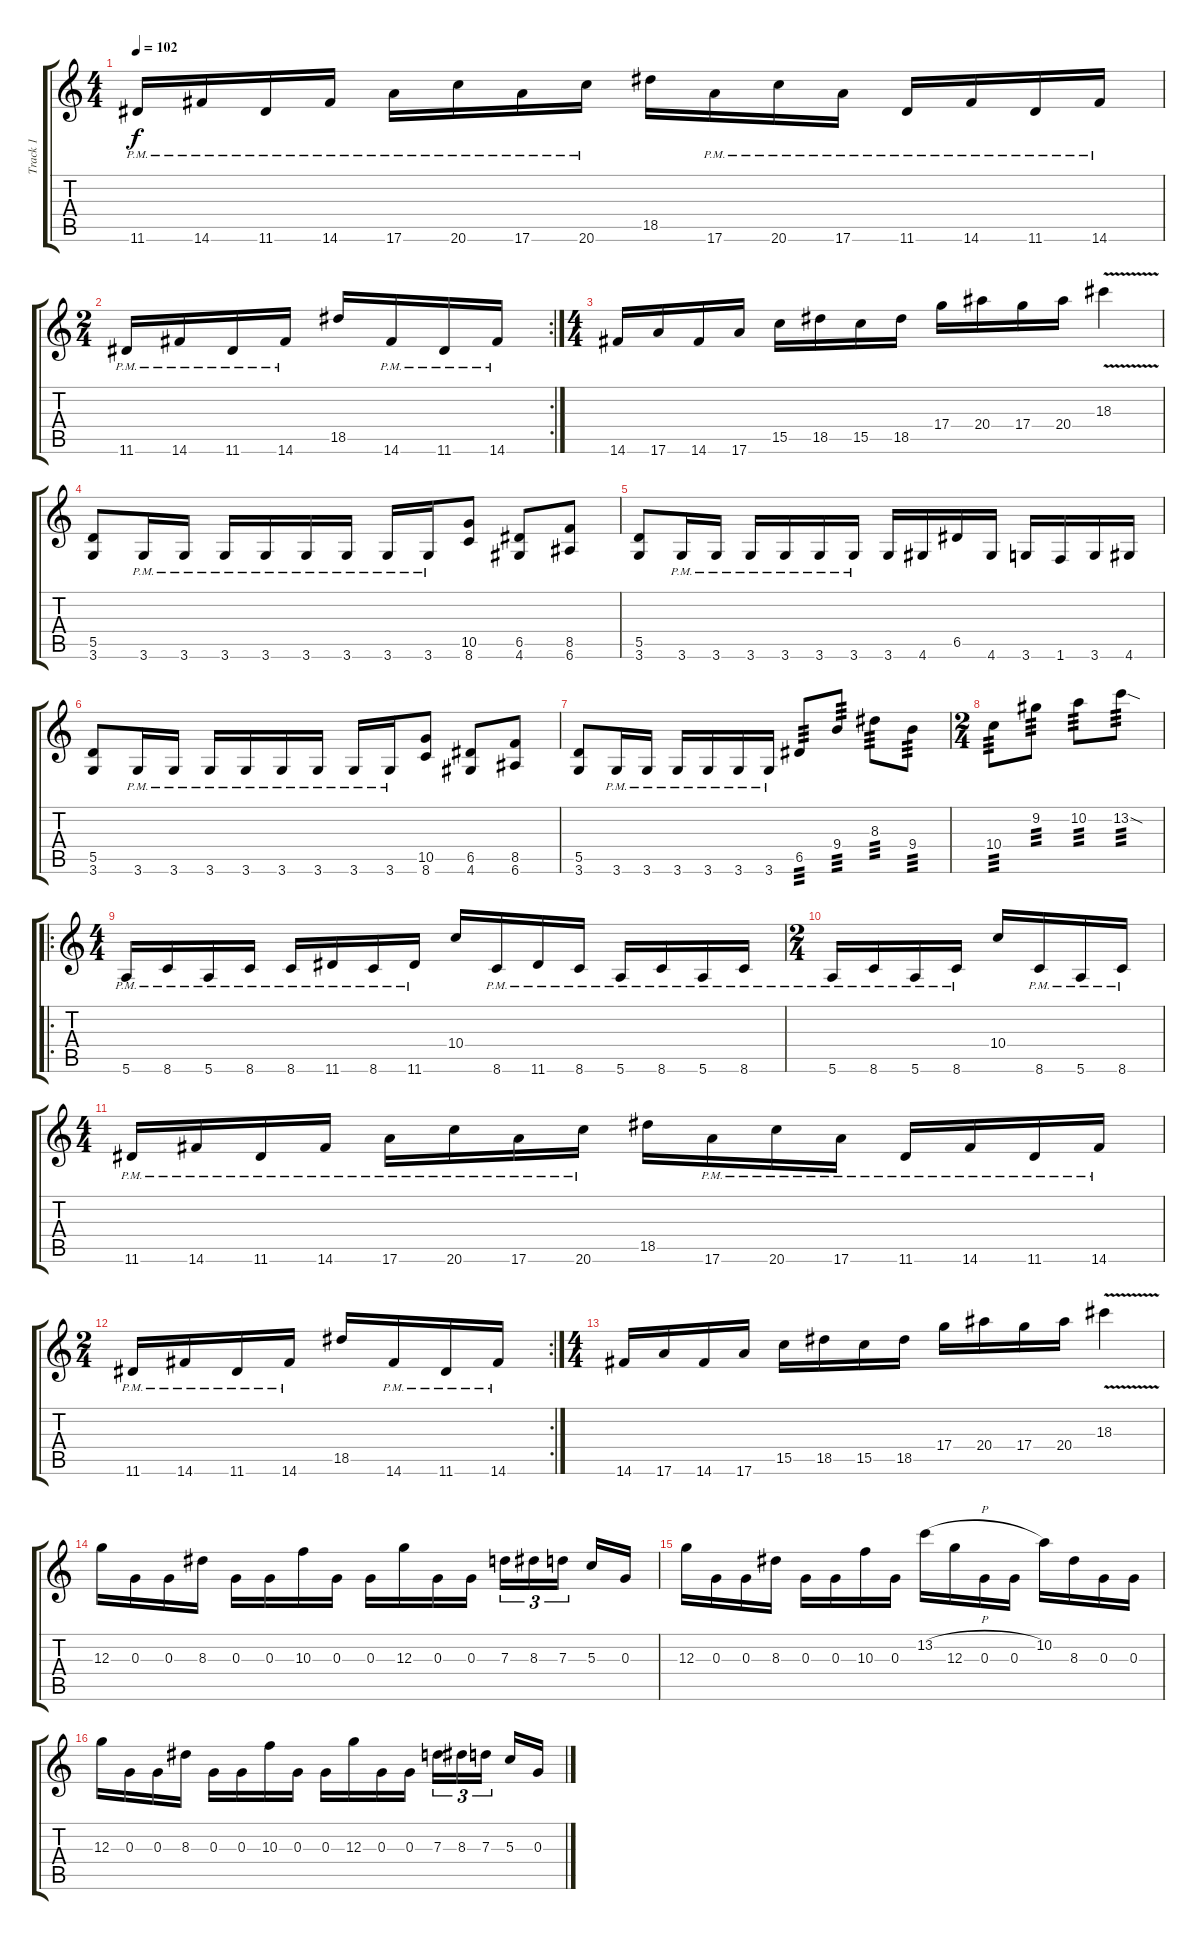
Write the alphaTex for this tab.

\track ("Track 1" "Track 1") {instrument distortionguitar}
\staff {score tabs}
\tuning (E4 B3 G3 D3 A2 E2) {hide}
\ts (4 4)
\tempo 102
\clef g2
\ks c
11.6{pm}.16{dy f} 14.6{pm}.16 11.6{pm}.16 14.6{pm}.16 17.6{pm}.16 20.6{pm}.16 17.6{pm}.16 20.6{pm}.16 18.5.16 17.6{pm}.16 20.6{pm}.16 17.6{pm}.16 11.6{pm}.16 14.6{pm}.16 11.6{pm}.16 14.6{pm}.16 |
\rc 2
\ts (2 4)
11.6{pm}.16 14.6{pm}.16 11.6{pm}.16 14.6{pm}.16 18.5.16 14.6{pm}.16 11.6{pm}.16 14.6{pm}.16 |
\ts (4 4)
14.6.16 17.6.16 14.6.16 17.6.16 15.5.16 18.5.16 15.5.16 18.5.16 17.4.16 20.4.16 17.4.16 20.4.16 18.3{v}.4 |
(5.5 3.6).8 3.6{pm}.16 3.6{pm}.16 3.6{pm}.16 3.6{pm}.16 3.6{pm}.16 3.6{pm}.16 3.6{pm}.16 3.6{pm}.16 (10.5 8.6).8 (6.5 4.6).8 (8.5 6.6).8 |
(5.5 3.6).8 3.6{pm}.16 3.6{pm}.16 3.6{pm}.16 3.6{pm}.16 3.6{pm}.16 3.6{pm}.16 3.6.16 4.6.16 6.5.16 4.6.16 3.6.16 1.6.16 3.6.16 4.6.16 |
(5.5 3.6).8 3.6{pm}.16 3.6{pm}.16 3.6{pm}.16 3.6{pm}.16 3.6{pm}.16 3.6{pm}.16 3.6{pm}.16 3.6{pm}.16 (10.5 8.6).8 (6.5 4.6).8 (8.5 6.6).8 |
(5.5 3.6).8 3.6{pm}.16 3.6{pm}.16 3.6{pm}.16 3.6{pm}.16 3.6{pm}.16 3.6{pm}.16 6.5.8{tp 3} 9.4.8{tp 3} 8.3.8{tp 3} 9.4.8{tp 3} |
\ts (2 4)
10.4.8{tp 3} 9.2.8{tp 3} 10.2.8{tp 3} 13.2{sod}.8{tp 3} |
\ro
\ts (4 4)
5.6{pm}.16 8.6{pm}.16 5.6{pm}.16 8.6{pm}.16 8.6{pm}.16 11.6{pm}.16 8.6{pm}.16 11.6{pm}.16 10.4.16 8.6{pm}.16 11.6{pm}.16 8.6{pm}.16 5.6{pm}.16 8.6{pm}.16 5.6{pm}.16 8.6{pm}.16 |
\ts (2 4)
5.6{pm}.16 8.6{pm}.16 5.6{pm}.16 8.6{pm}.16 10.4.16 8.6{pm}.16 5.6{pm}.16 8.6{pm}.16 |
\ts (4 4)
11.6{pm}.16 14.6{pm}.16 11.6{pm}.16 14.6{pm}.16 17.6{pm}.16 20.6{pm}.16 17.6{pm}.16 20.6{pm}.16 18.5.16 17.6{pm}.16 20.6{pm}.16 17.6{pm}.16 11.6{pm}.16 14.6{pm}.16 11.6{pm}.16 14.6{pm}.16 |
\rc 2
\ts (2 4)
11.6{pm}.16 14.6{pm}.16 11.6{pm}.16 14.6{pm}.16 18.5.16 14.6{pm}.16 11.6{pm}.16 14.6{pm}.16 |
\ts (4 4)
14.6.16 17.6.16 14.6.16 17.6.16 15.5.16 18.5.16 15.5.16 18.5.16 17.4.16 20.4.16 17.4.16 20.4.16 18.3{v}.4 |
12.3.16 0.3.16 0.3.16 8.3.16 0.3.16 0.3.16 10.3.16 0.3.16 0.3.16 12.3.16 0.3.16 0.3.16 7.3.16{tu (3 2)} 8.3.16{tu (3 2)} 7.3.16{tu (3 2) beam splitsecondary} 5.3.16 0.3.16 |
12.3.16 0.3.16 0.3.16 8.3.16 0.3.16 0.3.16 10.3.16 0.3.16 13.2{h}.16 12.3.16 0.3.16 0.3.16 10.2.16 8.3.16 0.3.16 0.3.16 |
12.3.16 0.3.16 0.3.16 8.3.16 0.3.16 0.3.16 10.3.16 0.3.16 0.3.16 12.3.16 0.3.16 0.3.16 7.3.16{tu (3 2)} 8.3.16{tu (3 2)} 7.3.16{tu (3 2) beam splitsecondary} 5.3.16 0.3.16
